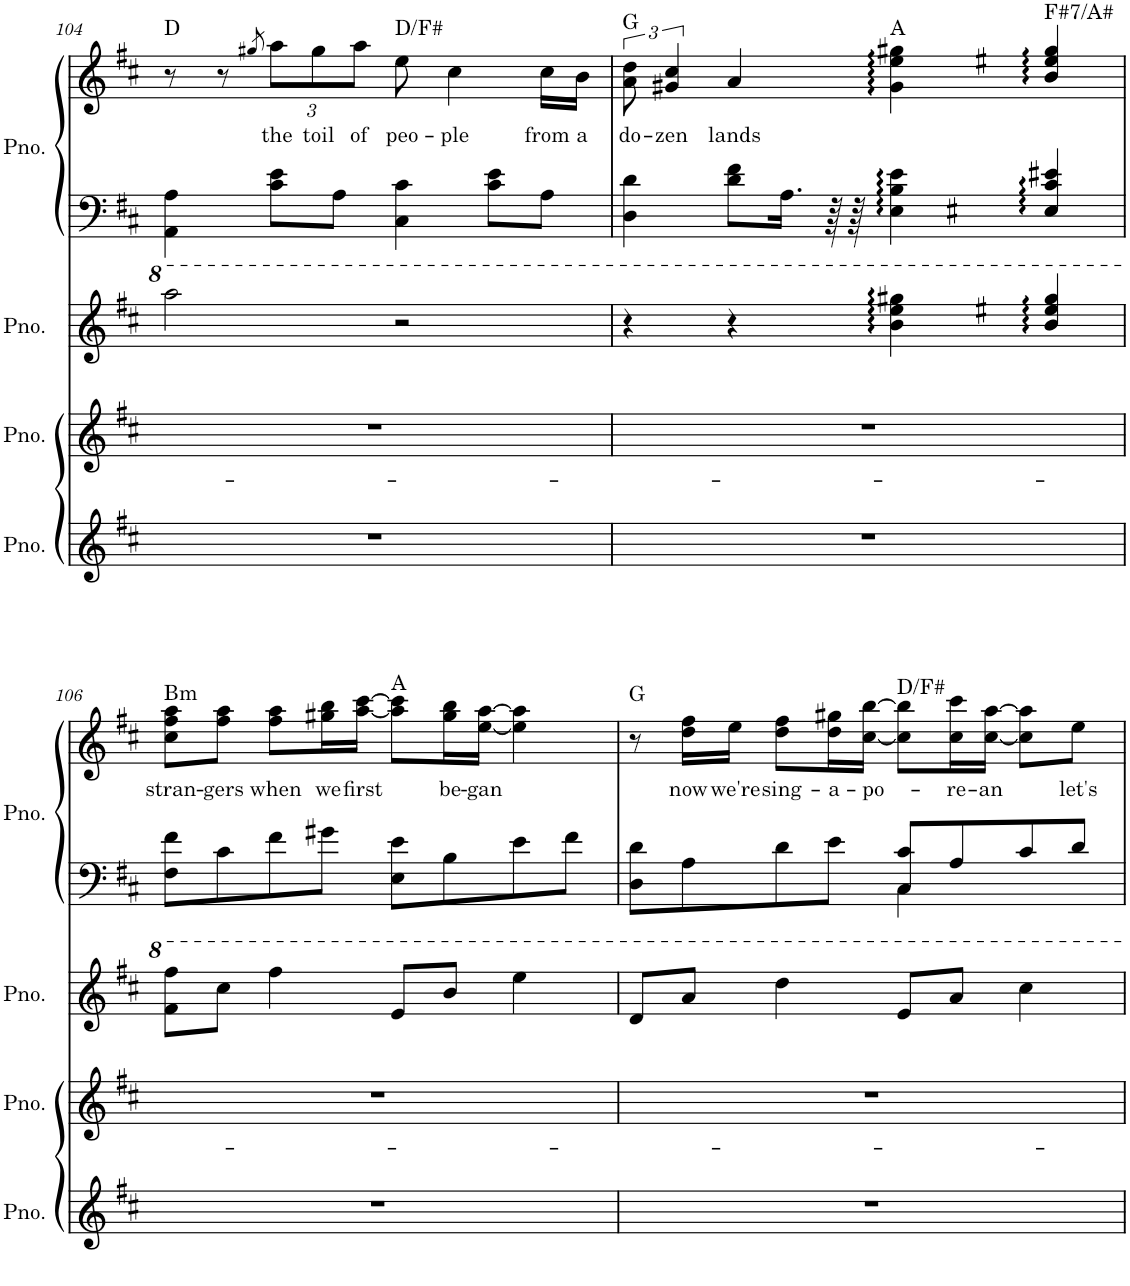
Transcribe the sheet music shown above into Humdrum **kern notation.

**kern	**kern	**kern	**kern	**kern	**text
*part4	*part3	*part2	*part1	*part1	*part1
*staff5	*staff4	*staff3	*staff2	*staff1	*staff1
*I"Piano	*I"Piano	*I"Piano	*I"Piano	*	*
*I'Pno.	*I'Pno.	*I'Pno.	*I'Pno.	*	*
!!LO:PB:g=z
*clefG2	*clefG2	*clefG2	*clefF4	*clefG2	*
*k[f#c#]	*k[f#c#]	*k[f#c#]	*k[f#c#]	*k[f#c#]	*
*M4/4	*M4/4	*M4/4	*M4/4	*M4/4	*
=104	=104	=104	=104	=104	=104
!	!	!	!	!LO:TX:a:t=D	!
1r	1r	2aaa\	4AA\ 4A\	8r	.
.	.	.	.	8r	.
.	.	.	.	8qgg#X/	.
*	*	*	*	*Xbrackettup	*
!	!	!	!	!	!LO:LY:b
.	.	.	8c#\ 8e\L	(12aa\L	the
!	!	!	!	!	!LO:LY:b
.	.	.	.	12gg#\	toil
.	.	.	8A\J	.	.
!	!	!	!	!	!LO:LY:b
.	.	.	.	12aa\J	of
!	!	!	!	!LO:TX:a:t=D/F#	!
!	!	!	!	!	!LO:LY:b
.	.	2r	4C#\ 4c#\	8ee\	peo-
!	!	!	!	!	!LO:LY:b
.	.	.	.	4cc#\	-ple
.	.	.	8c#\ 8e\L	.	.
!	!	!	!	!	!LO:LY:b
.	.	.	8A\J	16cc#\LL	from
!	!	!	!	!	!LO:LY:b
.	.	.	.	16b\JJ	a
=105	=105	=105	=105	=105	=105
*	*	*^	*^	*	*
*	*	*	*	*	*	*brackettup	*
!	!	!	!	!	!	!LO:TX:a:t=G	!
!	!	!	!	!	!	!	!LO:LY:b
*	*	*	*	*	*	*^	*
1r	1r	4r	4...ryy	4D\ 4d\	4...ryy	12a\ 12dd\	4...ryy	do-
!	!	!	!	!	!	!	!	!LO:LY:b
.	.	.	.	.	.	6g#X/ 6cc#/	.	-zen
!	!	!	!	!	!	!	!	!LO:LY:b
.	.	4r	.	8d\ 8f#\L	.	4a/)	.	lands
.	.	.	.	16.A\Jk	.	.	.	.
.	.	.	[64bbLLLL	64r	[64ELLLL	.	[64g#LLLL	.
.	.	.	[64eeeJJJJ	64r	[64BJJJJ	.	[64eeJJJJ	.
!	!	!	!	!	!	!LO:TX:a:t=A	!	!
.	.	4bb\] 4eee\] 4ggg#X\	8bb	4E\] 4B\] 4e\	8E:	4g#\] 4ee\] 4gg#X\	8g#	.
.	.	.	16.ryy	.	16.ryy	.	16.ryy	.
.	.	.	[64bbLLLL	.	[64E#XLLLL	.	[64bLLLL	.
.	.	.	[64eee#XJJJJ	.	[64c#JJJJ	.	[64ee#XJJJJ	.
!	!	!	!	!	!	!LO:TX:a:t=F#7/A#	!	!
.	.	4bb/] 4eee#/] 4ggg#/	4bb	4E#/] 4c#/] 4e#X/	4E#:	4b/] 4ee#/] 4gg#/	4b	.
!!LO:LB:g=z
=106	=106	=106	=106	=106	=106	=106	=106	=106
!	!	!	!	!	!	!LO:TX:a:t=Bm	!	!
!	!	!	!	!	!	!	!	!LO:LY:b
*	*	*v	*v	*	*	*v	*v	*
1r	1r	8ff#\ 8fff#\L	8F#\ 8f#\L	2F#	8cc#\ 8ff#\ 8aa\L	stran-
!	!	!	!	!	!	!LO:LY:b
.	.	8ccc#\J	8c#\	.	8ff#\ 8aa\J	-gers
!	!	!	!	!	!	!LO:LY:b
.	.	4fff#\	8f#\	.	8ff#\ 8aa\L	when
!	!	!	!	!	!	!LO:LY:b
.	.	.	8g#X\J	.	16gg#X\ 16bb\L	we
!	!	!	!	!	!	!LO:LY:b
.	.	.	.	.	[16aa\ [16ccc#\JJ	first
!	!	!	!	!	!LO:TX:a:t=A	!
.	.	8ee/L	8E\ 8e\L	2E	8aa\] 8ccc#\]L	.
!	!	!	!	!	!	!LO:LY:b
.	.	8bb/J	8B\	.	16gg#\ 16bb\L	be-
!	!	!	!	!	!	!LO:LY:b
.	.	.	.	.	[16ee\ [16aa\JJ	-gan
.	.	4eee\	8e\	.	4ee\] 4aa\]	.
.	.	.	8f#\J	.	.	.
=107	=107	=107	=107	=107	=107	=107
!	!	!	!	!	!LO:TX:a:t=G	!
1r	1r	8dd/L	8D\ 8d\L	2D	8r	.
!	!	!	!	!	!	!LO:LY:b
.	.	8aa/J	8A\	.	16dd\ 16ff#\LL	now
!	!	!	!	!	!	!LO:LY:b
.	.	.	.	.	16ee\JJ	we're
!	!	!	!	!	!	!LO:LY:b
.	.	4ddd\	8d\	.	8dd\ 8ff#\L	sing-
!	!	!	!	!	!	!LO:LY:b
.	.	.	8e\J	.	16dd\ 16gg#X\L	-a-
!	!	!	!	!	!	!LO:LY:b
.	.	.	.	.	[16cc#\ [16bb\JJ	-po-
!	!	!	!	!	!LO:TX:a:t=D/F#	!
.	.	8ee/L	8C#/ 8c#/L	2C#\	8cc#\] 8bb\]L	.
!	!	!	!	!	!	!LO:LY:b
.	.	8aa/J	8A/	.	16cc#\ 16ccc#\L	-re-
!	!	!	!	!	!	!LO:LY:b
.	.	.	.	.	[16cc#\ [16aa\JJ	-an
.	.	4ccc#\	8c#/	.	8cc#\] 8aa\]L	.
!	!	!	!	!	!	!LO:LY:b
.	.	.	8d/J	.	8ee\J	let's
*	*	*	*v	*v	*	*
=	=	=	=	=	=
*-	*-	*-	*-	*-	*-
